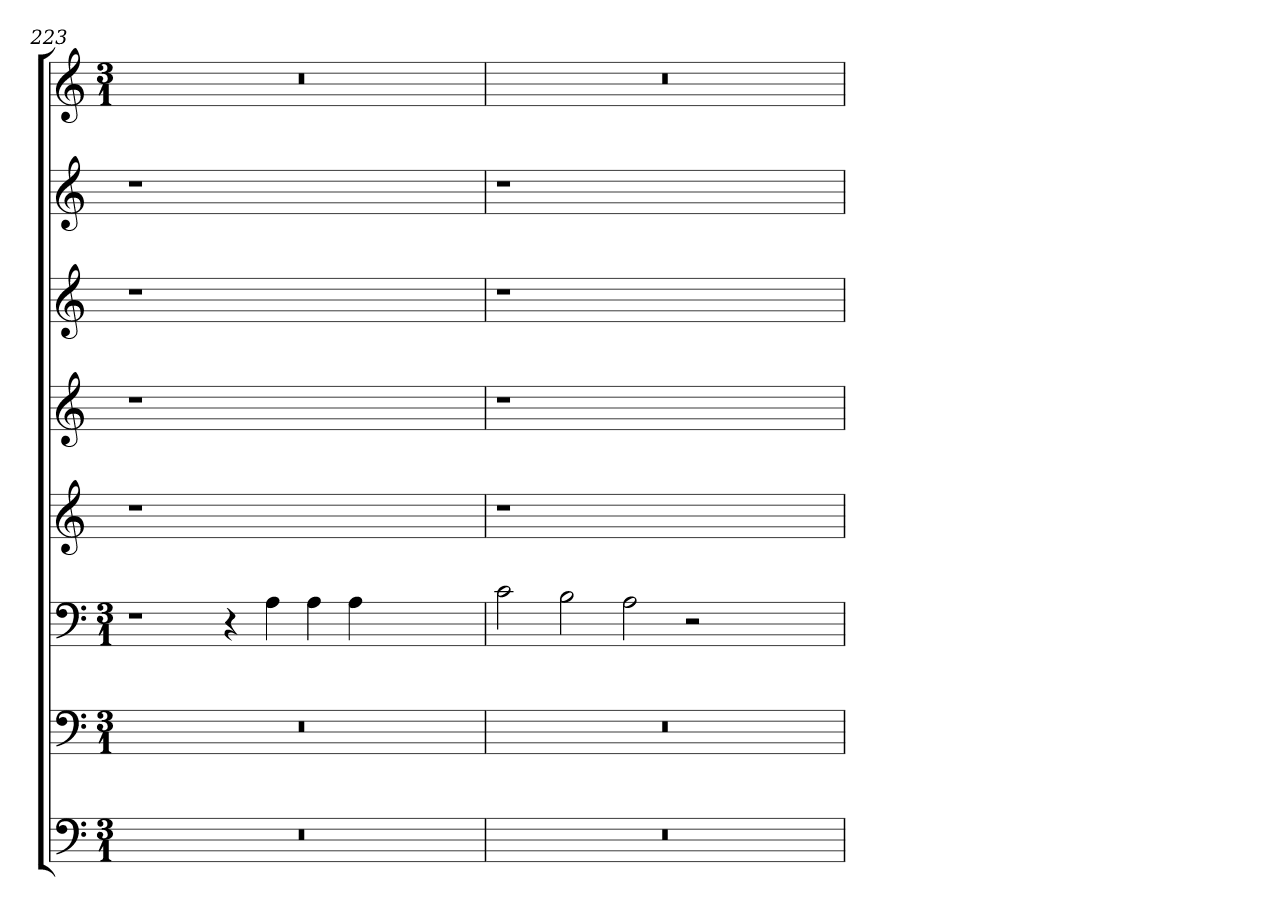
**kern	**kern	**kern	**kern	**kern	**kern	**kern	**kern
*part8	*part7	*part6	*part5	*part4	*part3	*part2	*part1
*staff8	*staff7	*staff6	*staff5	*staff4	*staff3	*staff2	*staff1
*clefF4	*clefF4	*clefF4	*clefG2	*clefG2	*clefG2	*clefG2	*clefG2
*k[]	*k[]	*k[]	*k[]	*k[]	*k[]	*k[]	*k[]
*C:	*C:	*C:	*C:	*C:	*C:	*C:	*C:
*M3/1	*M3/1	*M3/1	*	*	*	*	*M3/1
=223	=223	=223	=223	=223	=223	=223	=223
0.r	0.r	1r	1r	1r	1r	1r	0.r
.	.	4r	0ryy	0ryy	0ryy	0ryy	.
.	.	4A\	.	.	.	.	.
.	.	4A\	.	.	.	.	.
.	.	4A\	.	.	.	.	.
.	.	1ryy	.	.	.	.	.
=224	=224	=224	=224	=224	=224	=224	=224
0.r	0.r	2c\	1r	1r	1r	1r	0.r
.	.	2B\	.	.	.	.	.
.	.	2A\	0ryy	0ryy	0ryy	0ryy	.
.	.	2r	.	.	.	.	.
.	.	1ryy	.	.	.	.	.
=	=	=	=	=	=	=	=
*-	*-	*-	*-	*-	*-	*-	*-
